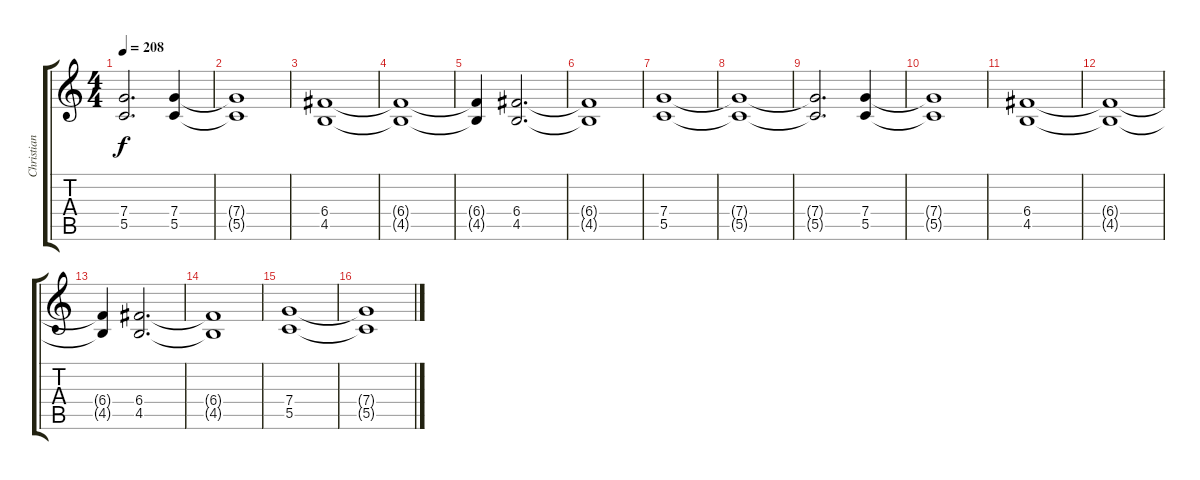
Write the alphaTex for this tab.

\track ("Christian Muenzner" "Christian ") {instrument distortionguitar}
\staff {score tabs}
\tuning (D4 A3 F3 C3 G2 D2) {hide}
\ts (4 4)
\tempo 208
\clef g2
\ks c
(7.4{t} 5.5{t}).2{d dy f} (7.4 5.5).4 |
(7.4{t} 5.5{t}).1 |
(6.4 4.5).1 |
(6.4{t} 4.5{t}).1 |
(6.4{t} 4.5{t}).4 (6.4 4.5).2{d} |
(6.4{t} 4.5{t}).1 |
(7.4 5.5).1 |
(7.4{t} 5.5{t}).1 |
(7.4{t} 5.5{t}).2{d} (7.4 5.5).4 |
(7.4{t} 5.5{t}).1 |
(6.4 4.5).1 |
(6.4{t} 4.5{t}).1 |
(6.4{t} 4.5{t}).4 (6.4 4.5).2{d} |
(6.4{t} 4.5{t}).1 |
(7.4 5.5).1 |
(7.4{t} 5.5{t}).1
